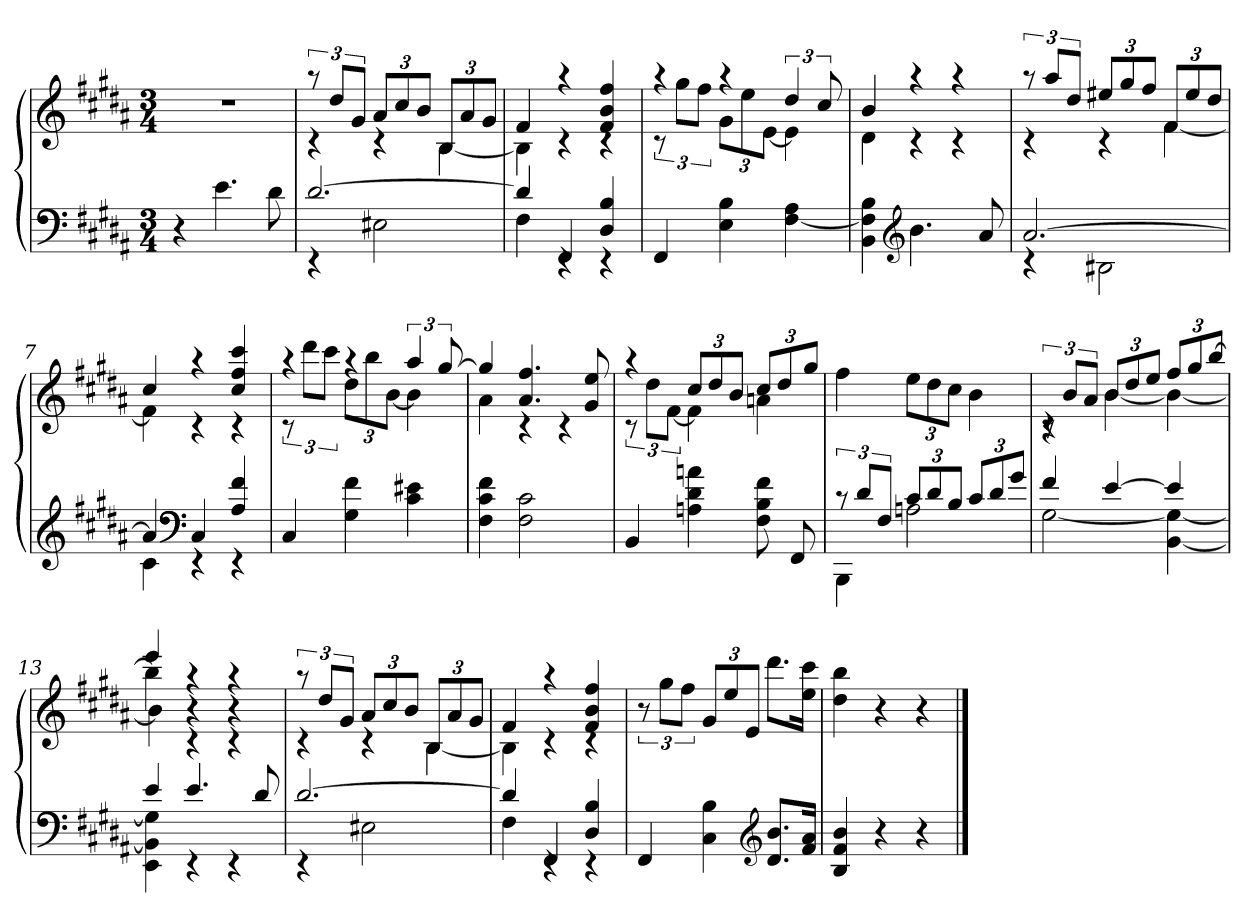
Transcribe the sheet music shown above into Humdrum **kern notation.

**kern	**kern
*part1	*part1
*staff2	*staff1
*clefF4	*clefG2
*k[f#c#g#d#a#]	*k[f#c#g#d#a#]
*B:	*B:
*M3/4	*M3/4
=1	=1
4r	2.r
4.e	.
8d#	.
=2	=2
*^	*^
[2.d#	4rEE	12raa	4rc
.	.	12dd#L	.
.	.	12g#J	.
.	2E#X	12a#L	4rc
.	.	12cc#	.
.	.	12bJ	.
.	.	12BL	[4B
.	.	12a#	.
.	.	12g#J	.
=3	=3	=3	=3
4d#]	4F#	4f#	4B]
4FF#	4rEE	4raa	4rc
4D# 4B	4rEE	4f# 4b 4ff#	4rc
*v	*v	*	*
=4	=4	=4
4FF#	4raa	12rc
.	.	12gg#L
.	.	12ff#J
4E 4B	4raa	12g#L
.	.	12ee
.	.	[12eJ
[4F# 4A#	6dd#	4e]
.	12cc#	.
=5	=5	=5
4BB 4F#] 4B	4b	4d#
*clefG2	*	*
4.b	4raa	4rc
.	4raa	4rc
8a#	.	.
=6	=6	=6
*^	*	*
[2.a#	4rc	12raa	4rc
.	.	12aa#L	.
.	.	12dd#J	.
.	2B#X	12ee#XL	4rc
.	.	12gg#	.
.	.	12ff#J	.
.	.	12f#L	[4f#
.	.	12ee#	.
.	.	12dd#J	.
=7	=7	=7	=7
4a#]	4c#	4cc#	4f#]
*clefF4	*	*	*
4C#	4rEE	4raa	4rc
4A# 4f#	4rEE	4cc# 4ff# 4ccc#	4rc
*v	*v	*	*
=8	=8	=8
4C#	4raa	12rc
.	.	12ddd#L
.	.	12ccc#J
4G# 4f#	4raa	12dd#L
.	.	12bb
.	.	[12bJ
4c# 4e#X	6aa#	4b]
.	[12gg#	.
=9	=9	=9
4F# 4c# 4f#	4gg#]	4a#
2F# 2c#	4.a# 4.ff#	4rc
.	.	4rc
.	8g# 8ee	.
=10	=10	=10
4BB	4raa	12rc
.	.	12dd#L
.	.	[12f#J
4An 4d# 4an	12cc#L	4f#]
.	12dd#	.
.	12bJ	.
8F# 8B 8f#	12cc#L	4an
.	12dd#	.
8FF#	.	.
.	12gg#J	.
*	*v	*v
=11	=11
*^	*
12rc	4BBB	4ff#
12d#L	.	.
12F#J	.	.
12c#L	2An	12eeL
12d#	.	12dd#
12BJ	.	12cc#J
12c#L	.	4b
12d#	.	.
12g#J	.	.
=12	=12	=12
*	*	*^
4f#	[2G#	12rc	4r
.	.	12bL	.
.	.	12a#J	.
[4e	.	12bL	[4b\
.	.	12dd#	.
.	.	12eeJ	.
4e]	[4BB 4G#_	12ff#L	4b\_
.	.	12gg#	.
.	.	[12bbJ	.
=13	=13	=13	=13
*	*	*	*^
4e	4EE 4BB] 4G#]	4eee	4bb]	4b\]
4.e	4rEE	4raa	4rc	4r
.	4rEE	4raa	4rc	4r
8d#	.	.	.	.
*	*	*	*v	*v
=14	=14	=14	=14
[2.d#	4rEE	12raa	4rc
.	.	12dd#L	.
.	.	12g#J	.
.	2E#X	12a#L	4rc
.	.	12cc#	.
.	.	12bJ	.
.	.	12BL	[4B
.	.	12a#	.
.	.	12g#J	.
=15	=15	=15	=15
4d#]	4F#	4f#	4B]
4FF#	4rEE	4raa	4rc
4D# 4B	4rEE	4f# 4b 4ff#	4rc
*v	*v	*	*
*	*v	*v
=16	=16
4FF#	12r
.	12gg#L
.	12ff#J
4C# 4B	12g#L
.	12ee
.	12eJ
*clefG2	*
8.d# 8.bL	8.ddd#L
16f# 16a#Jk	16ee 16ccc#Jk
=17	=17
4B 4f# 4b	4dd# 4bb
4r	4r
4r	4r
==	==
*-	*-
